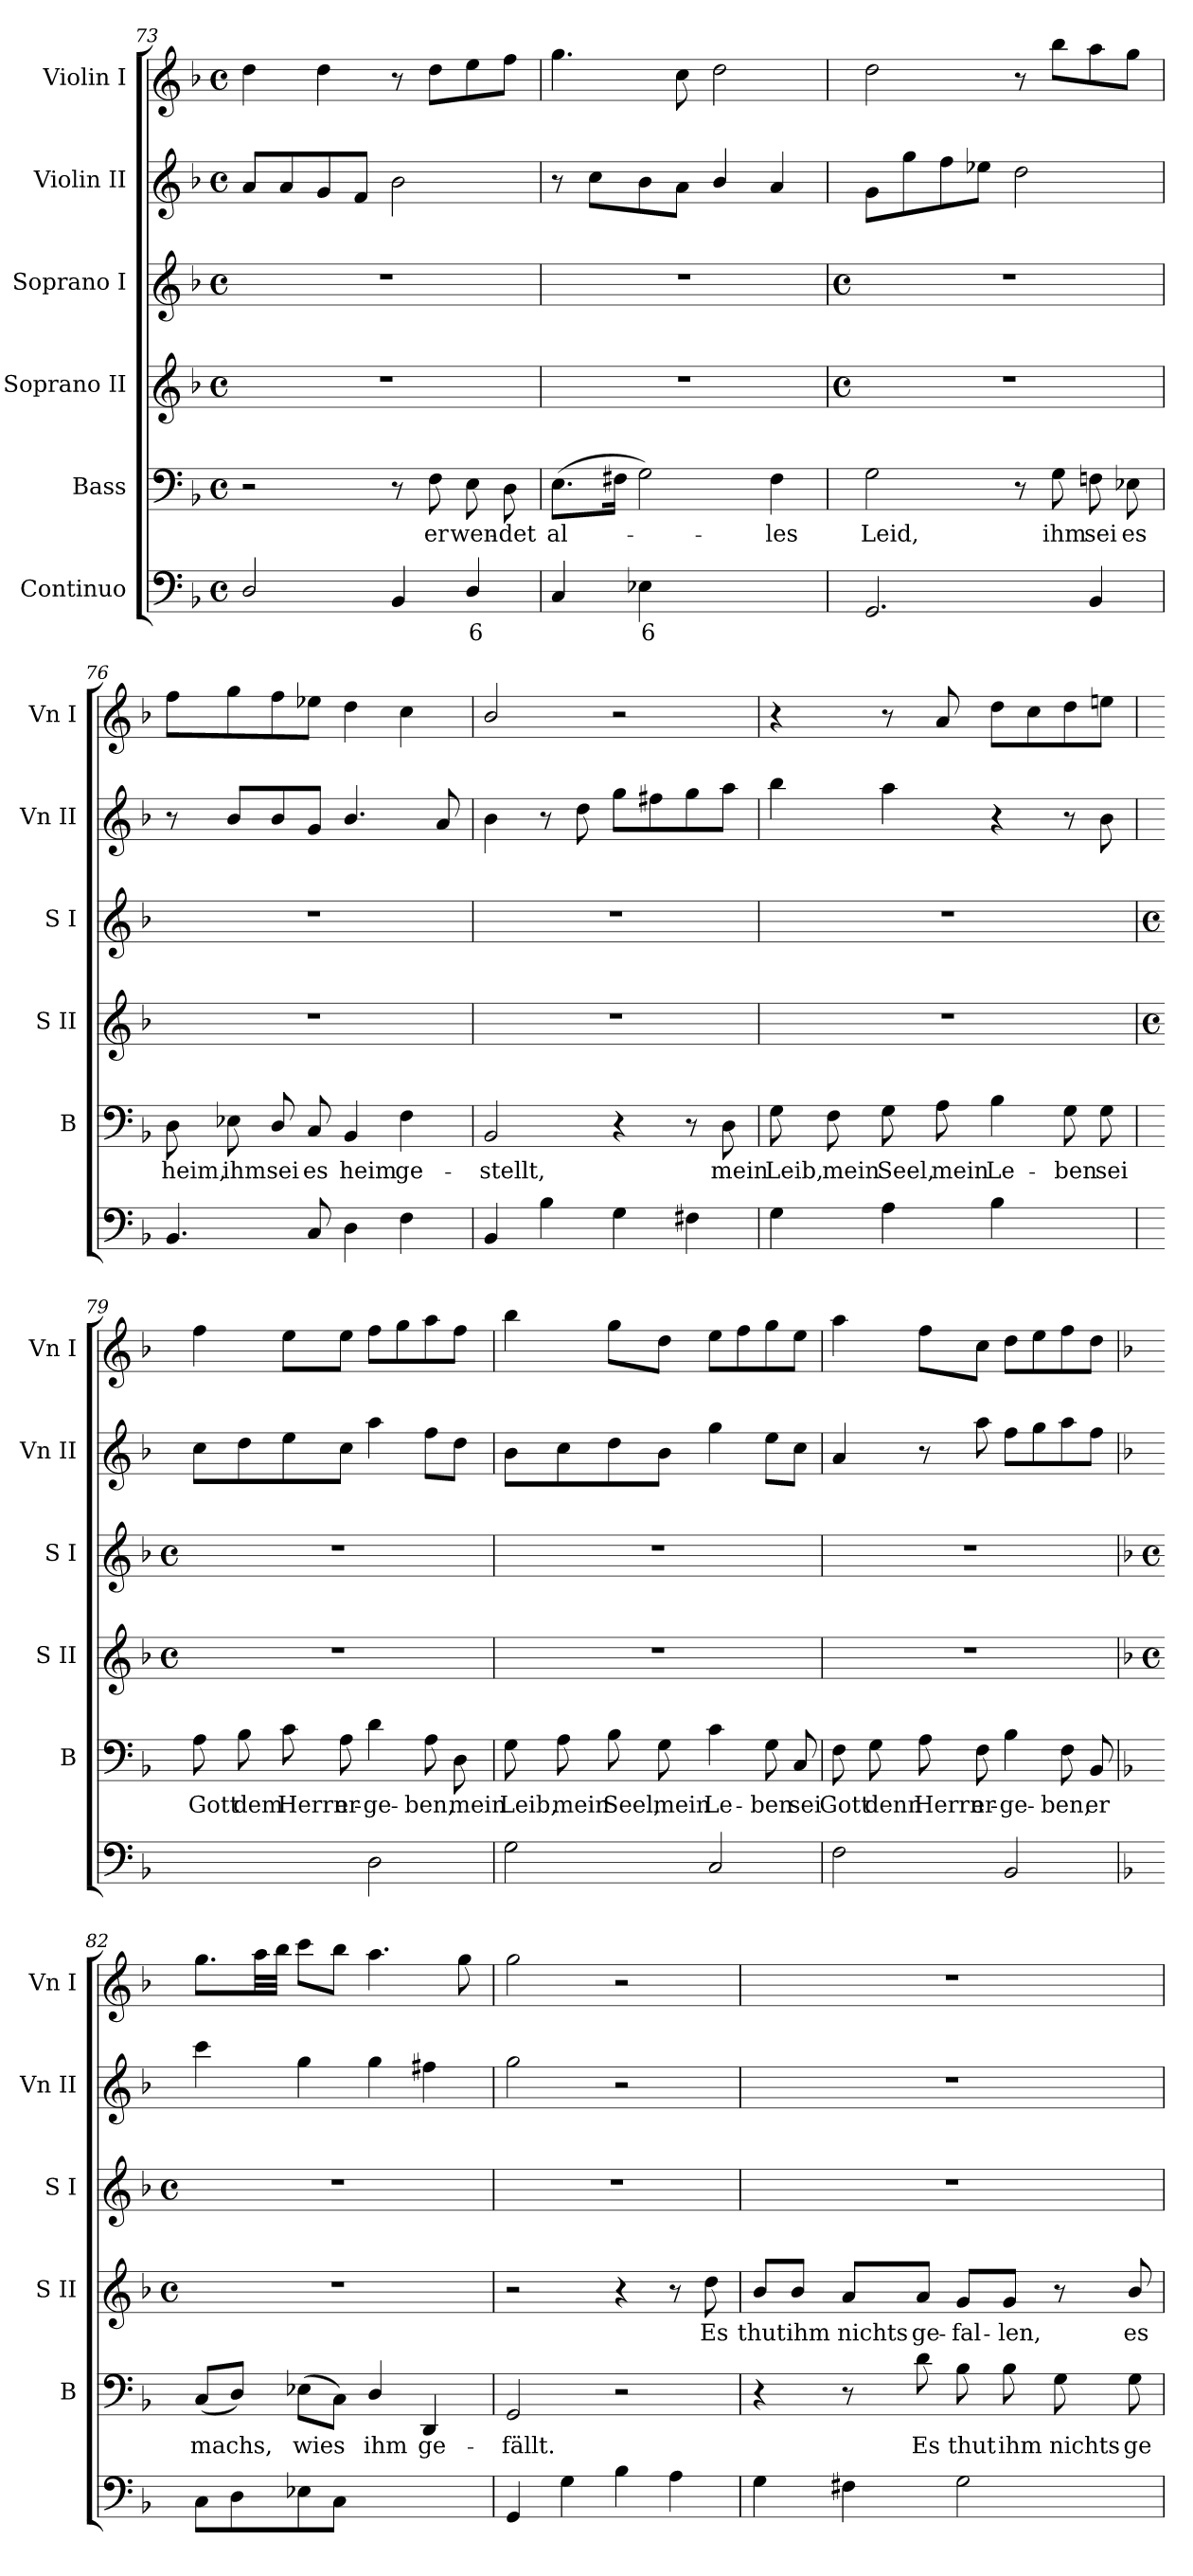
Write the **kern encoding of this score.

**kern	**text	**text	**kern	**text	**kern	**text	**kern	**kern	**kern
*part6	*part6	*part6	*part5	*part5	*part4	*part4	*part3	*part2	*part1
*staff6	*staff6	*staff6	*staff5	*staff5	*staff4	*staff4	*staff3	*staff2	*staff1
*I"Continuo	*	*	*I"Bass	*	*I"Soprano II	*	*I"Soprano I	*I"Violin II	*I"Violin I
*	*	*	*I'B	*	*I'S II	*	*I'S I	*I'Vn II	*I'Vn I
*clefF4	*	*	*clefF4	*	*clefG2	*	*clefG2	*clefG2	*clefG2
*k[b-]	*	*	*k[b-]	*	*k[b-]	*	*k[b-]	*k[b-]	*k[b-]
*F:	*	*	*F:	*	*F:	*	*F:	*F:	*F:
*M4/4	*	*	*M4/4	*	*M4/4	*	*M4/4	*M4/4	*M4/4
*met(c)	*	*	*met(c)	*	*met(c)	*	*met(c)	*met(c)	*met(c)
=73	=73	=73	=73	=73	=73	=73	=73	=73	=73
2D/	.	.	2r	.	1r	.	1r	8aL	4dd
.	.	.	.	.	.	.	.	8a	.
.	.	.	.	.	.	.	.	8g	4dd
.	.	.	.	.	.	.	.	8fJ	.
4BB-	.	.	8r	.	.	.	.	2b-	8r
!	!	!	!	!LO:LY:b	!	!	!	!	!
.	.	.	8F	er	.	.	.	.	8ddL
!	!LO:LY:b	!	!	!LO:LY:b	!	!	!	!	!
4D/	6	.	8E	wen-	.	.	.	.	8ee
!	!	!	!	!LO:LY:b	!	!	!	!	!
.	.	.	8D	-det	.	.	.	.	8ffJ
=74	=74	=74	=74	=74	=74	=74	=74	=74	=74
!	!	!	!	!LO:LY:b	!	!	!	!	!
4C	.	.	(>8.EL	al-	1r	.	1r	8r	4.gg
.	.	.	.	.	.	.	.	8ccL	.
.	.	.	16F#XJ	.	.	.	.	.	.
!	!LO:LY:b	!	!	!	!	!	!	!	!
4E-X	6	.	2G)	.	.	.	.	8b-	.
.	.	.	.	.	.	.	.	8aJ	8cc
!	!LO:LY:b	!LO:LY:b	!	!	!	!	!	!	!
[4Dyy	6	4	.	.	.	.	.	4b-/	2dd
!	!LO:LY:b	!	!	!LO:LY:b	!	!	!	!	!
4Dyy]	5	.	4F#	les	.	.	.	4a	.
!!LO:LB:g=z
=75	=75	=75	=75	=75	=75	=75	=75	=75	=75
*	*	*	*	*	*M4/4	*	*M4/4	*	*
*	*	*	*	*	*met(c)	*	*met(c)	*	*
!	!	!	!	!LO:LY:b	!	!	!	!	!
2.GG	.	.	2G	Leid,	1r	.	1r	8gL	2dd
.	.	.	.	.	.	.	.	8gg	.
.	.	.	.	.	.	.	.	8ff	.
.	.	.	.	.	.	.	.	8ee-XJ	.
.	.	.	8r	.	.	.	.	2dd	8r
!	!	!	!	!LO:LY:b	!	!	!	!	!
.	.	.	8G	ihm	.	.	.	.	8bb-L
!	!	!	!	!LO:LY:b	!	!	!	!	!
4BB-	.	.	8Fn	sei	.	.	.	.	8aa
!	!	!	!	!LO:LY:b	!	!	!	!	!
.	.	.	8E-X	es	.	.	.	.	8ggJ
=76	=76	=76	=76	=76	=76	=76	=76	=76	=76
!	!	!	!	!LO:LY:b	!	!	!	!	!
4.BB-	.	.	8D	heim,	1r	.	1r	8r	8ffL
!	!	!	!	!LO:LY:b	!	!	!	!	!
.	.	.	8E-X	ihm	.	.	.	8b-L	8gg
!	!	!	!	!LO:LY:b	!	!	!	!	!
.	.	.	8D/	sei	.	.	.	8b-	8ff
!	!	!	!	!LO:LY:b	!	!	!	!	!
8C	.	.	8C	es	.	.	.	8gJ	8ee-XJ
!	!	!	!	!LO:LY:b	!	!	!	!	!
4D	.	.	4BB-	heim	.	.	.	4.b-/	4dd
!	!	!	!	!LO:LY:b	!	!	!	!	!
4F	.	.	4F	ge-	.	.	.	.	4cc
.	.	.	.	.	.	.	.	8a	.
=77	=77	=77	=77	=77	=77	=77	=77	=77	=77
!	!	!	!	!LO:LY:b	!	!	!	!	!
4BB-	.	.	2BB-	-stellt,	1r	.	1r	4b-	2b-/
4B-	.	.	.	.	.	.	.	8r	.
.	.	.	.	.	.	.	.	8dd	.
4G	.	.	4r	.	.	.	.	8ggL	2r
.	.	.	.	.	.	.	.	8ff#X	.
4F#X	.	.	8r	.	.	.	.	8gg	.
!	!	!	!	!LO:LY:b	!	!	!	!	!
.	.	.	8D	mein	.	.	.	8aaJ	.
=78	=78	=78	=78	=78	=78	=78	=78	=78	=78
!	!	!	!	!LO:LY:b	!	!	!	!	!
4G	.	.	8G	Leib,	1r	.	1r	4bb-	4r
!	!	!	!	!LO:LY:b	!	!	!	!	!
.	.	.	8F	mein	.	.	.	.	.
!	!	!	!	!LO:LY:b	!	!	!	!	!
4A	.	.	8G	Seel,	.	.	.	4aa	8r
!	!	!	!	!LO:LY:b	!	!	!	!	!
.	.	.	8A	mein	.	.	.	.	8a
!	!	!	!	!LO:LY:b	!	!	!	!	!
4B-	.	.	4B-	Le-	.	.	.	4r	8ddL
.	.	.	.	.	.	.	.	.	8cc
!	!LO:LY:b	!	!	!LO:LY:b	!	!	!	!	!
[8Gyy	5	.	8G	-ben	.	.	.	8r	8dd
!	!LO:LY:b	!	!	!LO:LY:b	!	!	!	!	!
8Gyy]	6	.	8G	sei	.	.	.	8b-	8eenJ
!!LO:LB:g=z
=79	=79	=79	=79	=79	=79	=79	=79	=79	=79
*	*	*	*	*	*M4/4	*	*M4/4	*	*
*	*	*	*	*	*met(c)	*	*met(c)	*	*
!	!LO:LY:b	!	!	!LO:LY:b	!	!	!	!	!
[4Ayy	6	.	8A	Gott	1r	.	1r	8ccL	4ff
!	!	!	!	!LO:LY:b	!	!	!	!	!
.	.	.	8B-	dem	.	.	.	8dd	.
!	!LO:LY:b	!	!	!LO:LY:b	!	!	!	!	!
4Ayy]	5	.	8c	Herrn	.	.	.	8ee	8eeL
!	!	!	!	!LO:LY:b	!	!	!	!	!
.	.	.	8A	er-	.	.	.	8ccJ	8eeJ
!	!	!	!	!LO:LY:b	!	!	!	!	!
2D	.	.	4d	-ge-	.	.	.	4aa	8ffL
.	.	.	.	.	.	.	.	.	8gg
!	!	!	!	!LO:LY:b	!	!	!	!	!
.	.	.	8A	-ben,	.	.	.	8ffL	8aa
!	!	!	!	!LO:LY:b	!	!	!	!	!
.	.	.	8D	mein	.	.	.	8ddJ	8ffJ
=80	=80	=80	=80	=80	=80	=80	=80	=80	=80
!	!	!	!	!LO:LY:b	!	!	!	!	!
2G	.	.	8G	Leib,	1r	.	1r	8b-L	4bb-
!	!	!	!	!LO:LY:b	!	!	!	!	!
.	.	.	8A	mein	.	.	.	8cc	.
!	!	!	!	!LO:LY:b	!	!	!	!	!
.	.	.	8B-	Seel,	.	.	.	8dd	8ggL
!	!	!	!	!LO:LY:b	!	!	!	!	!
.	.	.	8G	mein	.	.	.	8b-J	8ddJ
!	!	!	!	!LO:LY:b	!	!	!	!	!
2C	.	.	4c	Le-	.	.	.	4gg	8eeL
.	.	.	.	.	.	.	.	.	8ff
!	!	!	!	!LO:LY:b	!	!	!	!	!
.	.	.	8G	-ben	.	.	.	8eeL	8gg
!	!	!	!	!LO:LY:b	!	!	!	!	!
.	.	.	8C	sei	.	.	.	8ccJ	8eeJ
=81	=81	=81	=81	=81	=81	=81	=81	=81	=81
!	!	!	!	!LO:LY:b	!	!	!	!	!
2F	.	.	8F	Gott	1r	.	1r	4a	4aa
!	!	!	!	!LO:LY:b	!	!	!	!	!
.	.	.	8G	denn	.	.	.	.	.
!	!	!	!	!LO:LY:b	!	!	!	!	!
.	.	.	8A	Herrn	.	.	.	8r	8ffL
!	!	!	!	!LO:LY:b	!	!	!	!	!
.	.	.	8F	er-	.	.	.	8aa	8ccJ
!	!	!	!	!LO:LY:b	!	!	!	!	!
2BB-	.	.	4B-	-ge-	.	.	.	8ffL	8ddL
.	.	.	.	.	.	.	.	8gg	8ee
!	!	!	!	!LO:LY:b	!	!	!	!	!
.	.	.	8F	-ben,	.	.	.	8aa	8ff
!	!	!	!	!LO:LY:b	!	!	!	!	!
.	.	.	8BB-	er	.	.	.	8ffJ	8ddJ
!!LO:LB:g=z
=82	=82	=82	=82	=82	=82	=82	=82	=82	=82
*	*	*	*	*	*k[b-]	*	*	*	*
*	*	*	*	*	*F:	*	*	*	*
*	*	*	*	*	*M4/4	*	*M4/4	*	*
*	*	*	*	*	*met(c)	*	*met(c)	*	*
!	!	!	!	!LO:LY:b	!	!	!	!	!
8CL	.	.	(<8CL	machs,	1r	.	1r	4ccc	8.ggL
8D	.	.	8DJ)	.	.	.	.	.	.
.	.	.	.	.	.	.	.	.	32aaLL
.	.	.	.	.	.	.	.	.	32bb-JJJ
!	!	!	!	!LO:LY:b	!	!	!	!	!
8E-X	.	.	(>8E-XL	wies	.	.	.	4gg	8cccL
8CJ	.	.	8CJ)	.	.	.	.	.	8bb-J
!	!LO:LY:b	!	!	!LO:LY:b	!	!	!	!	!
[4Dyy	4	.	4D/	ihm	.	.	.	4gg	4.aa
!	!	!	!	!LO:LY:b	!	!	!	!	!
4Dyy]	.	.	4DD	ge-	.	.	.	4ff#X	.
.	.	.	.	.	.	.	.	.	8gg
=83	=83	=83	=83	=83	=83	=83	=83	=83	=83
!	!	!	!	!LO:LY:b	!	!	!	!	!
4GG	.	.	2GG	-fällt.	2r	.	1r	2gg	2gg
4G	.	.	.	.	.	.	.	.	.
4B-	.	.	2r	.	4r	.	.	2r	2r
4A	.	.	.	.	8r	.	.	.	.
!	!	!	!	!	!	!LO:LY:b	!	!	!
.	.	.	.	.	8dd	Es	.	.	.
=84	=84	=84	=84	=84	=84	=84	=84	=84	=84
!	!	!	!	!	!	!LO:LY:b	!	!	!
4G	.	.	4r	.	8b-/L	thut	1r	1r	1r
!	!	!	!	!	!	!LO:LY:b	!	!	!
.	.	.	.	.	8b-/J	ihm	.	.	.
!	!	!	!	!	!	!LO:LY:b	!	!	!
4F#X	.	.	8r	.	8a/L	nichts	.	.	.
!	!	!	!	!LO:LY:b	!	!LO:LY:b	!	!	!
.	.	.	8d	Es	8a/J	ge-	.	.	.
!	!	!	!	!LO:LY:b	!	!LO:LY:b	!	!	!
2G	.	.	8B-	thut	8g/L	-fal-	.	.	.
!	!	!	!	!LO:LY:b	!	!LO:LY:b	!	!	!
.	.	.	8B-	ihm	8g/J	-len,	.	.	.
!	!	!	!	!LO:LY:b	!	!	!	!	!
.	.	.	8G	nichts	8r	.	.	.	.
!	!	!	!	!LO:LY:b	!	!LO:LY:b	!	!	!
.	.	.	8G	ge-	8b-/	es	.	.	.
=	=	=	=	=	=	=	=	=	=
*-	*-	*-	*-	*-	*-	*-	*-	*-	*-
